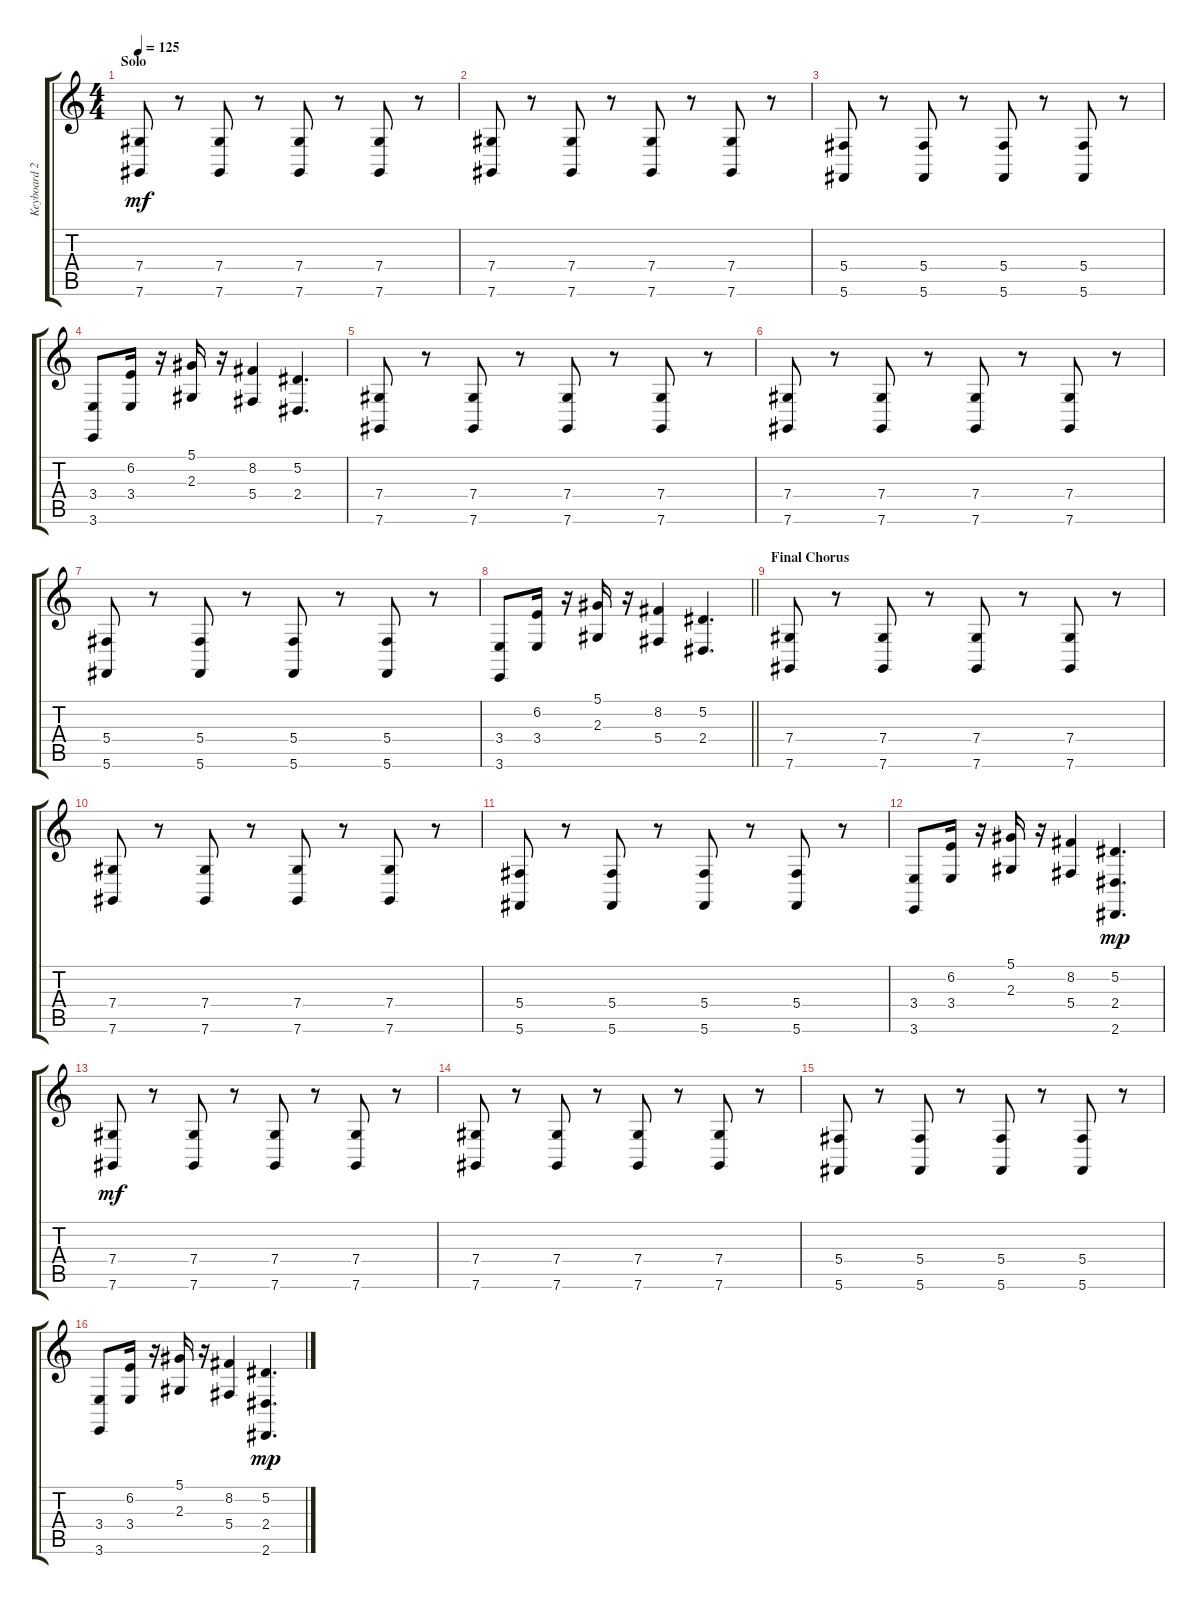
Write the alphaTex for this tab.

\track ("Keyboard 2" "Keyboard 2") {instrument stringensemble1}
\staff {score tabs}
\tuning (Eb4 Bb3 Gb3 Db3 Ab2 Db2) {hide}
\ts (4 4)
\section ("" "Solo")
\tempo 125
\clef g2
\ks c
(7.4 7.6).8{dy mf} r.8 (7.4 7.6).8 r.8 (7.4 7.6).8 r.8 (7.4 7.6).8 r.8 |
(7.4 7.6).8 r.8 (7.4 7.6).8 r.8 (7.4 7.6).8 r.8 (7.4 7.6).8 r.8 |
(5.4 5.6).8 r.8 (5.4 5.6).8 r.8 (5.4 5.6).8 r.8 (5.4 5.6).8 r.8 |
(3.4 3.6).8 (6.2 3.4).16 r.16 (5.1 2.3).16 r.16 (8.2 5.4).4 (5.2 2.4).4{d} |
(7.4 7.6).8 r.8 (7.4 7.6).8 r.8 (7.4 7.6).8 r.8 (7.4 7.6).8 r.8 |
(7.4 7.6).8 r.8 (7.4 7.6).8 r.8 (7.4 7.6).8 r.8 (7.4 7.6).8 r.8 |
(5.4 5.6).8 r.8 (5.4 5.6).8 r.8 (5.4 5.6).8 r.8 (5.4 5.6).8 r.8 |
\barLineRight lightlight
(3.4 3.6).8 (6.2 3.4).16 r.16 (5.1 2.3).16 r.16 (8.2 5.4).4 (5.2 2.4).4{d} |
\section ("" "Final Chorus")
(7.4 7.6).8 r.8 (7.4 7.6).8 r.8 (7.4 7.6).8 r.8 (7.4 7.6).8 r.8 |
(7.4 7.6).8 r.8 (7.4 7.6).8 r.8 (7.4 7.6).8 r.8 (7.4 7.6).8 r.8 |
(5.4 5.6).8 r.8 (5.4 5.6).8 r.8 (5.4 5.6).8 r.8 (5.4 5.6).8 r.8 |
(3.4 3.6).8 (6.2 3.4).16 r.16 (5.1 2.3).16 r.16 (8.2 5.4).4 (5.2 2.4 2.6).4{d dy mp} |
(7.4 7.6).8{dy mf} r.8 (7.4 7.6).8 r.8 (7.4 7.6).8 r.8 (7.4 7.6).8 r.8 |
(7.4 7.6).8 r.8 (7.4 7.6).8 r.8 (7.4 7.6).8 r.8 (7.4 7.6).8 r.8 |
(5.4 5.6).8 r.8 (5.4 5.6).8 r.8 (5.4 5.6).8 r.8 (5.4 5.6).8 r.8 |
(3.4 3.6).8 (6.2 3.4).16 r.16 (5.1 2.3).16 r.16 (8.2 5.4).4 (5.2 2.4 2.6).4{d dy mp}
